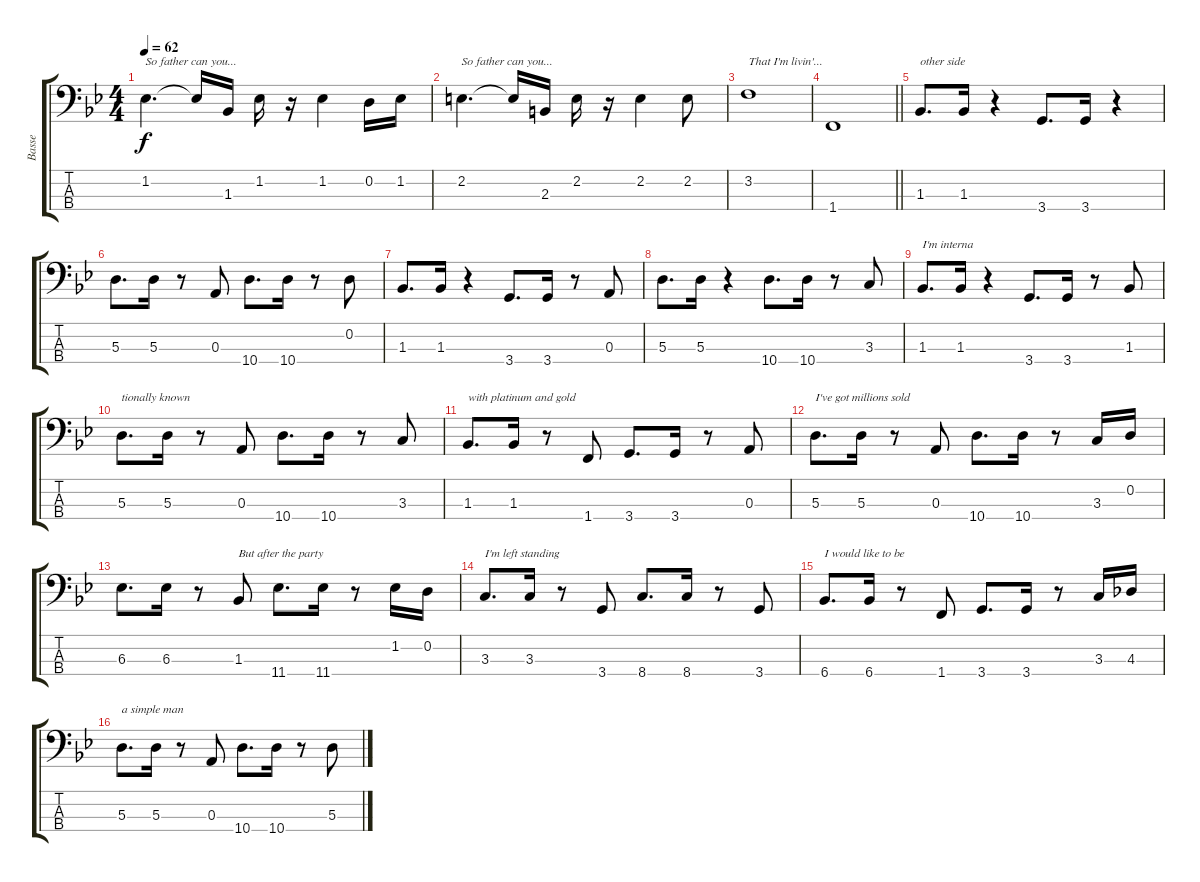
\track ("Basse" "Basse") {instrument electricbassfinger}
\staff {score tabs}
\tuning (G2 D2 A1 E1) {hide}
\ts (4 4)
\tempo 62
\clef f4
\ks bb
1.2.4{d txt "So father can you..." dy f} 1.2{t}.16 1.3.16 1.2.16 r.16 1.2.4 0.2.16 1.2.16 |
2.2.4{d txt "So father can you..."} 2.2{t}.16 2.3.16 2.2.16 r.16 2.2.4 2.2.8 |
3.2.1{txt "That I'm livin'..."} |
\barLineRight lightlight
1.4.1 |
1.3.8{d txt "other side"} 1.3.16 r.4 3.4.8{d} 3.4.16 r.4 |
5.3.8{d} 5.3.16 r.8 0.3.8 10.4.8{d} 10.4.16 r.8 0.2.8 |
1.3.8{d} 1.3.16 r.4 3.4.8{d} 3.4.16 r.8 0.3.8 |
5.3.8{d} 5.3.16 r.4 10.4.8{d} 10.4.16 r.8 3.3.8 |
1.3.8{d txt "I'm interna"} 1.3.16 r.4 3.4.8{d} 3.4.16 r.8 1.3.8 |
5.3.8{d txt "tionally known"} 5.3.16 r.8 0.3.8 10.4.8{d} 10.4.16 r.8 3.3.8 |
1.3.8{d txt "with platinum and gold"} 1.3.16 r.8 1.4.8 3.4.8{d} 3.4.16 r.8 0.3.8 |
5.3.8{d txt "I've got millions sold"} 5.3.16 r.8 0.3.8 10.4.8{d} 10.4.16 r.8 3.3.16 0.2.16 |
6.3.8{d} 6.3.16 r.8 1.3.8{txt "But after the party"} 11.4.8{d} 11.4.16 r.8 1.2.16 0.2.16 |
3.3.8{d txt "I'm left standing"} 3.3.16 r.8 3.4.8 8.4.8{d} 8.4.16 r.8 3.4.8 |
6.4.8{d txt "I would like to be"} 6.4.16 r.8 1.4.8 3.4.8{d} 3.4.16 r.8 3.3.16 4.3.16 |
5.3.8{d txt "a simple man"} 5.3.16 r.8 0.3.8 10.4.8{d} 10.4.16 r.8 5.3.8
